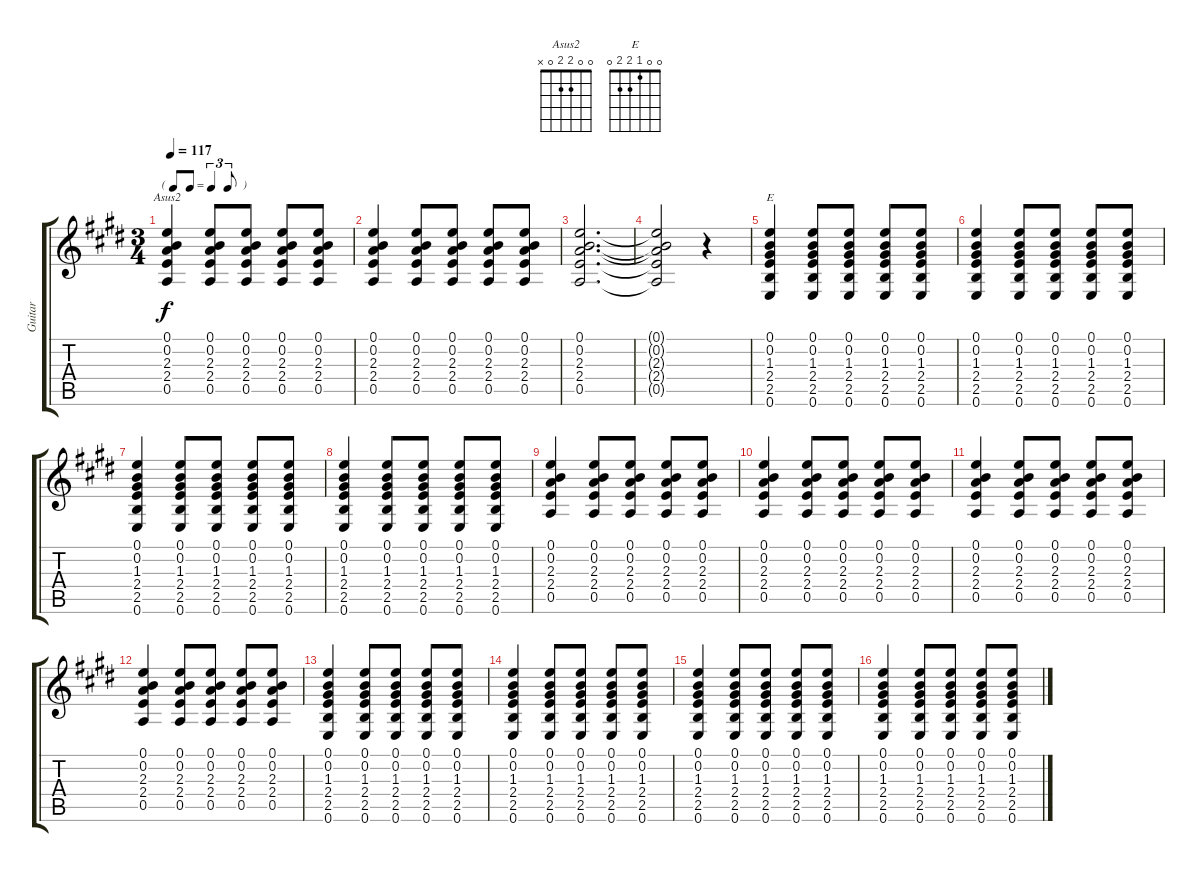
\track ("Guitar" "Guitar") {instrument acousticguitarsteel}
\staff {score tabs}
\tuning (E4 B3 G3 D3 A2 E2) {hide}
\chord ("Asus2" 0 0 2 2 0 x)
\chord ("E" 0 0 1 2 2 0)
\ts (3 4)
\tf triplet8th
\tempo 117
\clef g2
\ks e
(0.1 0.2 2.3 2.4 0.5).4{ch "Asus2" dy f} (0.1 0.2 2.3 2.4 0.5).8 (0.1 0.2 2.3 2.4 0.5).8 (0.1 0.2 2.3 2.4 0.5).8 (0.1 0.2 2.3 2.4 0.5).8 |
(0.1 0.2 2.3 2.4 0.5).4 (0.1 0.2 2.3 2.4 0.5).8 (0.1 0.2 2.3 2.4 0.5).8 (0.1 0.2 2.3 2.4 0.5).8 (0.1 0.2 2.3 2.4 0.5).8 |
(0.1 0.2 2.3 2.4 0.5).2{d} |
(0.1{t} 0.2{t} 2.3{t} 2.4{t} 0.5{t}).2 r.4 |
(0.1 0.2 1.3 2.4 2.5 0.6).4{ch "E"} (0.1 0.2 1.3 2.4 2.5 0.6).8 (0.1 0.2 1.3 2.4 2.5 0.6).8 (0.1 0.2 1.3 2.4 2.5 0.6).8 (0.1 0.2 1.3 2.4 2.5 0.6).8 |
(0.1 0.2 1.3 2.4 2.5 0.6).4 (0.1 0.2 1.3 2.4 2.5 0.6).8 (0.1 0.2 1.3 2.4 2.5 0.6).8 (0.1 0.2 1.3 2.4 2.5 0.6).8 (0.1 0.2 1.3 2.4 2.5 0.6).8 |
(0.1 0.2 1.3 2.4 2.5 0.6).4 (0.1 0.2 1.3 2.4 2.5 0.6).8 (0.1 0.2 1.3 2.4 2.5 0.6).8 (0.1 0.2 1.3 2.4 2.5 0.6).8 (0.1 0.2 1.3 2.4 2.5 0.6).8 |
(0.1 0.2 1.3 2.4 2.5 0.6).4 (0.1 0.2 1.3 2.4 2.5 0.6).8 (0.1 0.2 1.3 2.4 2.5 0.6).8 (0.1 0.2 1.3 2.4 2.5 0.6).8 (0.1 0.2 1.3 2.4 2.5 0.6).8 |
(0.1 0.2 2.3 2.4 0.5).4 (0.1 0.2 2.3 2.4 0.5).8 (0.1 0.2 2.3 2.4 0.5).8 (0.1 0.2 2.3 2.4 0.5).8 (0.1 0.2 2.3 2.4 0.5).8 |
(0.1 0.2 2.3 2.4 0.5).4 (0.1 0.2 2.3 2.4 0.5).8 (0.1 0.2 2.3 2.4 0.5).8 (0.1 0.2 2.3 2.4 0.5).8 (0.1 0.2 2.3 2.4 0.5).8 |
(0.1 0.2 2.3 2.4 0.5).4 (0.1 0.2 2.3 2.4 0.5).8 (0.1 0.2 2.3 2.4 0.5).8 (0.1 0.2 2.3 2.4 0.5).8 (0.1 0.2 2.3 2.4 0.5).8 |
(0.1 0.2 2.3 2.4 0.5).4 (0.1 0.2 2.3 2.4 0.5).8 (0.1 0.2 2.3 2.4 0.5).8 (0.1 0.2 2.3 2.4 0.5).8 (0.1 0.2 2.3 2.4 0.5).8 |
(0.1 0.2 1.3 2.4 2.5 0.6).4 (0.1 0.2 1.3 2.4 2.5 0.6).8 (0.1 0.2 1.3 2.4 2.5 0.6).8 (0.1 0.2 1.3 2.4 2.5 0.6).8 (0.1 0.2 1.3 2.4 2.5 0.6).8 |
(0.1 0.2 1.3 2.4 2.5 0.6).4 (0.1 0.2 1.3 2.4 2.5 0.6).8 (0.1 0.2 1.3 2.4 2.5 0.6).8 (0.1 0.2 1.3 2.4 2.5 0.6).8 (0.1 0.2 1.3 2.4 2.5 0.6).8 |
(0.1 0.2 1.3 2.4 2.5 0.6).4 (0.1 0.2 1.3 2.4 2.5 0.6).8 (0.1 0.2 1.3 2.4 2.5 0.6).8 (0.1 0.2 1.3 2.4 2.5 0.6).8 (0.1 0.2 1.3 2.4 2.5 0.6).8 |
(0.1 0.2 1.3 2.4 2.5 0.6).4 (0.1 0.2 1.3 2.4 2.5 0.6).8 (0.1 0.2 1.3 2.4 2.5 0.6).8 (0.1 0.2 1.3 2.4 2.5 0.6).8 (0.1 0.2 1.3 2.4 2.5 0.6).8
